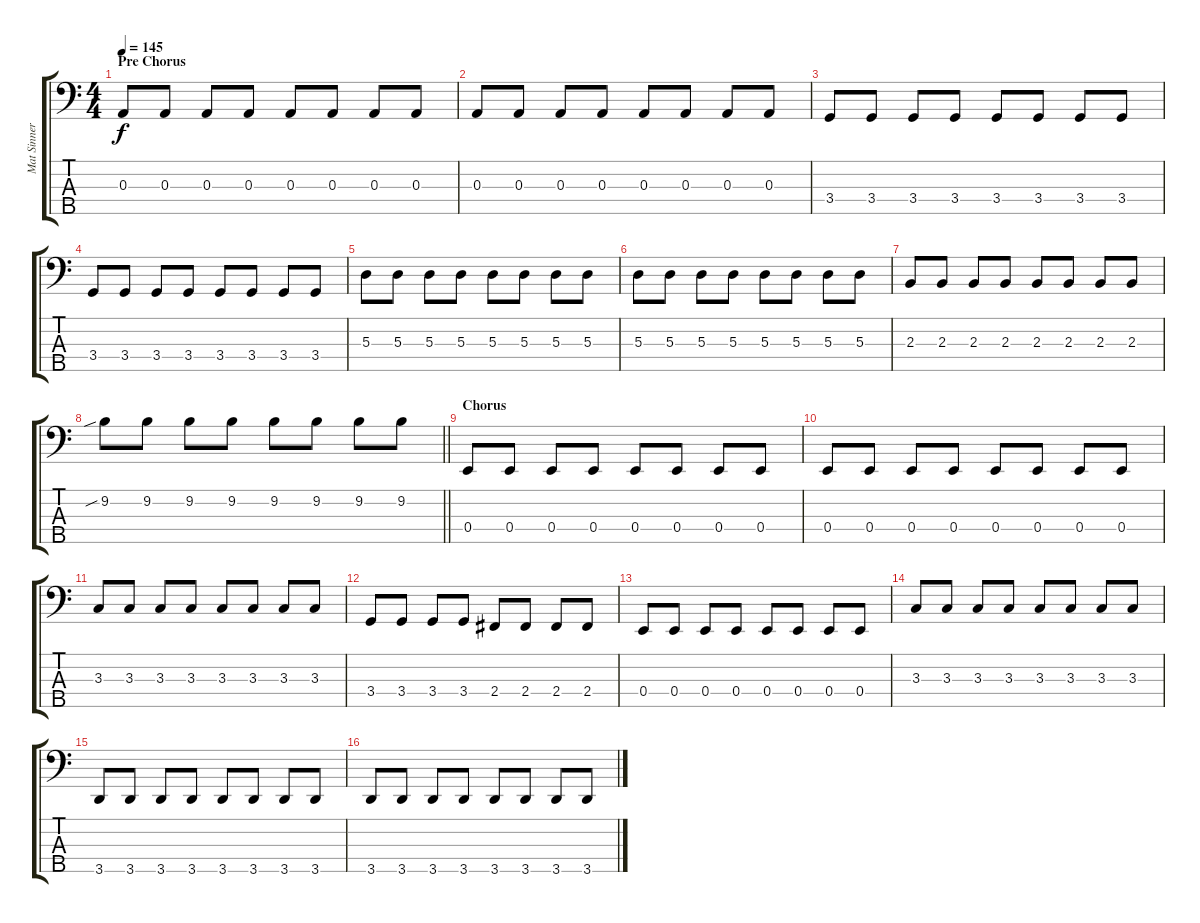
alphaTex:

\track ("Mat Sinner" "Mat Sinner") {instrument electricbasspick}
\staff {score tabs}
\tuning (G2 D2 A1 E1 B0) {hide}
\ts (4 4)
\section ("" "Pre Chorus")
\tempo 145
\clef f4
\ks c
0.3.8{dy f} 0.3.8 0.3.8 0.3.8 0.3.8 0.3.8 0.3.8 0.3.8 |
0.3.8 0.3.8 0.3.8 0.3.8 0.3.8 0.3.8 0.3.8 0.3.8 |
3.4.8 3.4.8 3.4.8 3.4.8 3.4.8 3.4.8 3.4.8 3.4.8 |
3.4.8 3.4.8 3.4.8 3.4.8 3.4.8 3.4.8 3.4.8 3.4.8 |
5.3.8 5.3.8 5.3.8 5.3.8 5.3.8 5.3.8 5.3.8 5.3.8 |
5.3.8 5.3.8 5.3.8 5.3.8 5.3.8 5.3.8 5.3.8 5.3.8 |
2.3.8 2.3.8 2.3.8 2.3.8 2.3.8 2.3.8 2.3.8 2.3.8 |
\barLineRight lightlight
9.2{sib}.8 9.2.8 9.2.8 9.2.8 9.2.8 9.2.8 9.2.8 9.2.8 |
\section ("" "Chorus")
0.4.8 0.4.8 0.4.8 0.4.8 0.4.8 0.4.8 0.4.8 0.4.8 |
0.4.8 0.4.8 0.4.8 0.4.8 0.4.8 0.4.8 0.4.8 0.4.8 |
3.3.8 3.3.8 3.3.8 3.3.8 3.3.8 3.3.8 3.3.8 3.3.8 |
3.4.8 3.4.8 3.4.8 3.4.8 2.4.8 2.4.8 2.4.8 2.4.8 |
0.4.8 0.4.8 0.4.8 0.4.8 0.4.8 0.4.8 0.4.8 0.4.8 |
3.3.8 3.3.8 3.3.8 3.3.8 3.3.8 3.3.8 3.3.8 3.3.8 |
3.5.8 3.5.8 3.5.8 3.5.8 3.5.8 3.5.8 3.5.8 3.5.8 |
3.5.8 3.5.8 3.5.8 3.5.8 3.5.8 3.5.8 3.5.8 3.5.8
